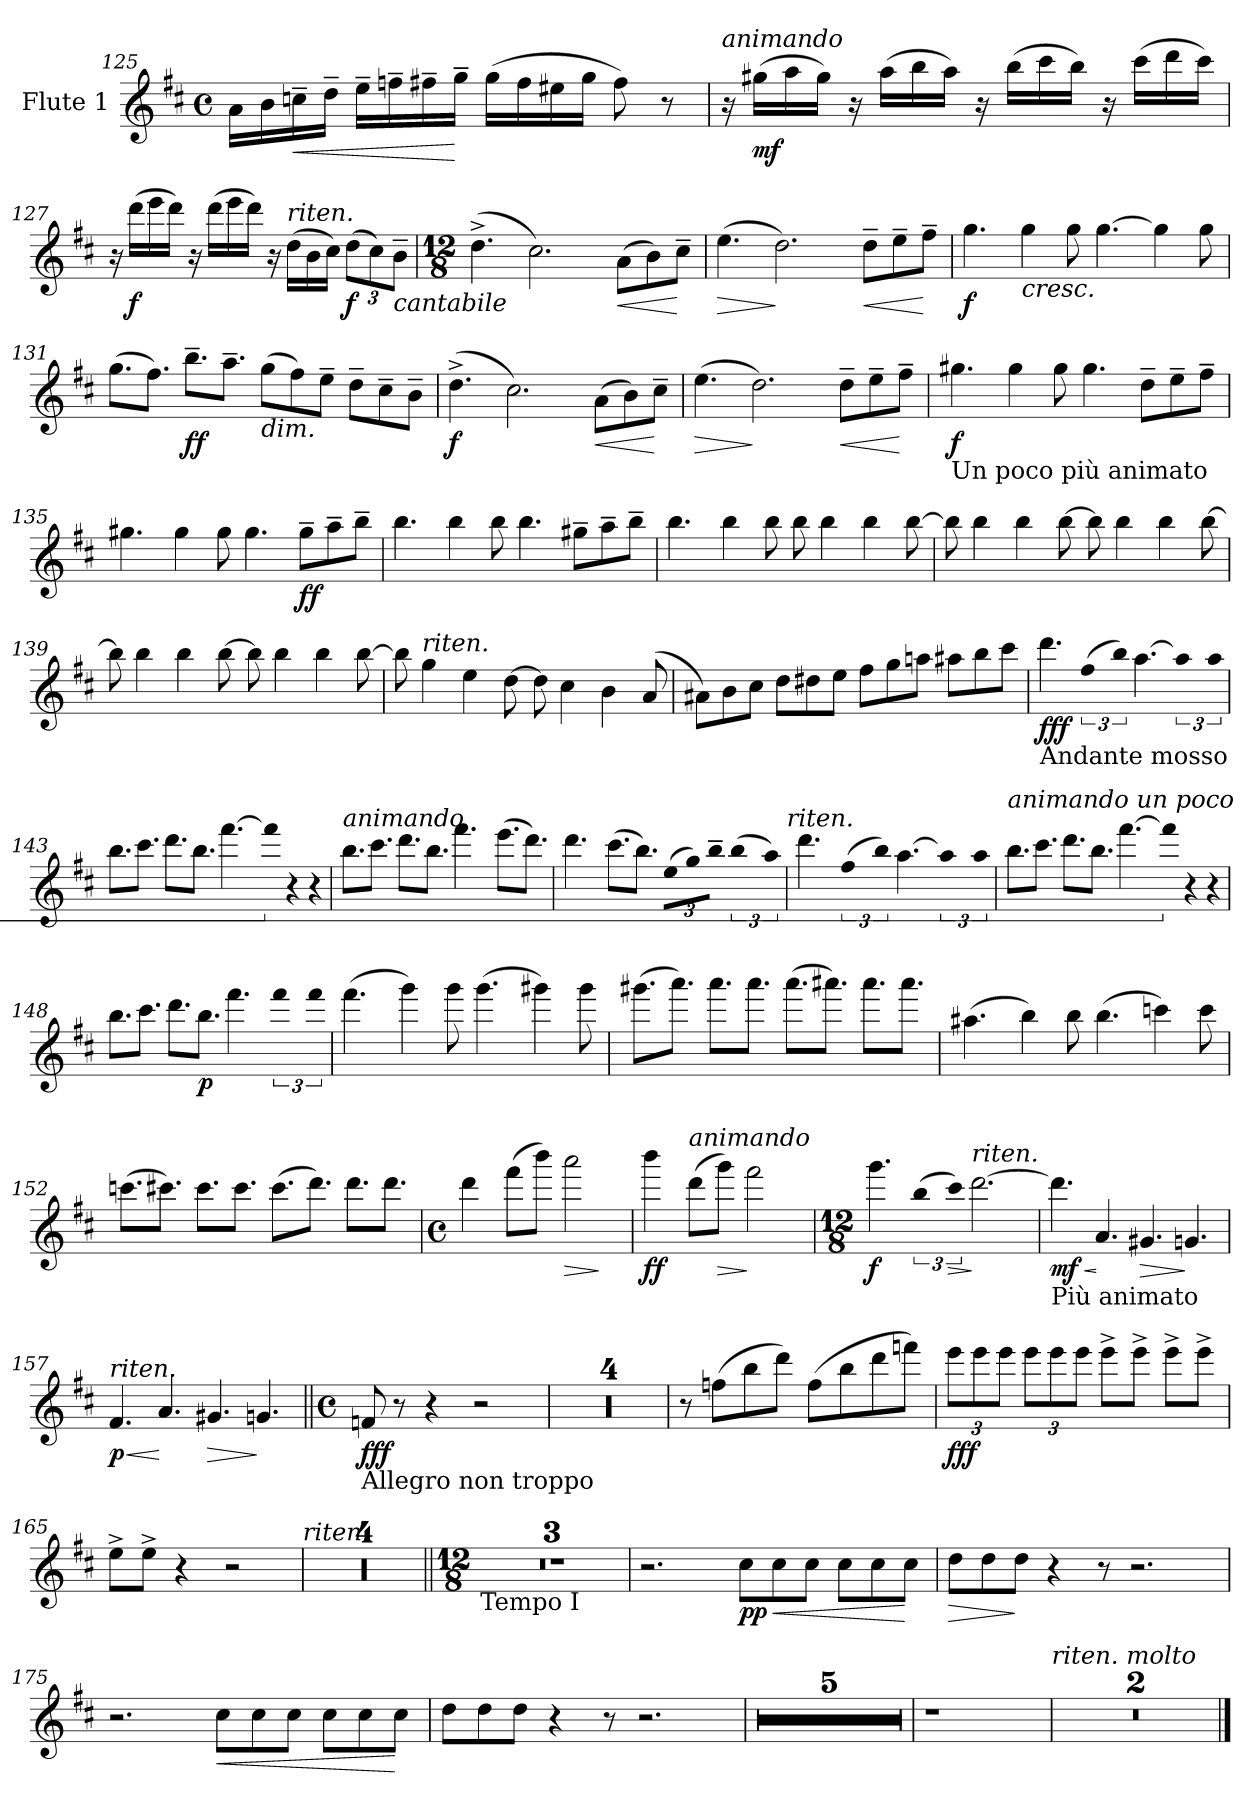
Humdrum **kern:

**kern	**dynam
*part1	*part1
*staff1	*staff1
*I"Flute 1	*
*I'Fl	*
*clefG2	*
*k[f#c#]	*
*M4/4	*
*met(c)	*
=125	=125
16a\LL	.
16b\	.
!	!LO:HP:b
16ccn~\	<
16dd~\JJ	.
16ee~\LL	.
16ffn~\	.
16ff#X~\	.
16gg~\JJ	[
(16gg\LL	.
16ff#\	.
16ee#X\	.
16gg\JJ	.
8ff#\)	.
8r	.
=126	=126
!LO:TX:a:i:t=animando	!
16r	.
(16gg#X\LL	mf
16aa\	.
16gg#\JJ)	.
16r	.
(16aa\LL	.
16bb\	.
16aa\JJ)	.
16r	.
(16bb\LL	.
16ccc#\	.
16bb\JJ)	.
16r	.
(16ccc#\LL	.
16ddd\	.
16ccc#\JJ)	.
=127	=127
16r	.
(16ddd\LL	f
16eee\	.
16ddd\JJ)	.
16r	.
(16ddd\LL	.
16eee\	.
16ddd\JJ)	.
16r	.
!LO:TX:a:i:t=riten.	!
(16dd\LL	.
16b\	.
16cc#\JJ)	.
(12dd\L	f
12cc#\)	.
!LO:TX:b:i:t=cantabile	!
12b~\J	.
=128	=128
*M12/8	*
(4.dd^\	.
2.cc#\)	.
!	!LO:HP:b
(8a\L	<
8b\)	.
8cc#~\J	[
=129	=129
!	!LO:HP:b
(4.ee\	>
2.dd\)	]
!	!LO:HP:b
8dd~\L	<
8ee~\	.
8ff#~\J	[
=130	=130
4.gg\	f
!LO:TX:b:i:t=cresc.	!
4gg\	.
8gg\	.
[4.gg\	.
4gg\]	.
8gg\	.
=131	=131
(8.gg\L	.
8.ff#\J)	.
8.bb~\L	ff
8.aa~\J	.
!LO:TX:b:i:t=dim.	!
(8gg\L	.
8ff#\)	.
8ee~\J	.
8dd~\L	.
8cc#~\	.
8b~\J	.
=132	=132
(4.dd^\	f
2.cc#\)	.
!	!LO:HP:b
(8a\L	<
8b\)	.
8cc#~\J	[
=133	=133
!	!LO:HP:b
(4.ee\	>
2.dd\)	]
!	!LO:HP:b
8dd~\L	<
8ee~\	.
8ff#~\J	[
=134	=134
!LO:TX:b:t=Un poco più animato	!
4.gg#X\	f
4gg#\	.
8gg#\	.
4.gg#\	.
8dd~\L	.
8ee~\	.
8ff#~\J	.
=135	=135
4.gg#X\	.
4gg#\	.
8gg#\	.
4.gg#\	.
8gg#~\L	ff
8aa~\	.
8bb~\J	.
=136	=136
4.bb\	.
4bb\	.
8bb\	.
4.bb\	.
8gg#X~\L	.
8aa~\	.
8bb~\J	.
=137	=137
4.bb\	.
4bb\	.
8bb\	.
8bb\	.
4bb\	.
4bb\	.
[8bb\	.
=138	=138
8bb\]	.
4bb\	.
4bb\	.
[8bb\	.
8bb\]	.
4bb\	.
4bb\	.
[8bb\	.
=139	=139
8bb\]	.
4bb\	.
4bb\	.
[8bb\	.
8bb\]	.
4bb\	.
4bb\	.
[8bb\	.
=140	=140
8bb\]	.
!LO:TX:a:i:t=riten.	!
4gg\	.
4ee\	.
[8dd\	.
8dd\]	.
4cc#\	.
4b\	.
(8a/	.
=141	=141
8a#X\L)	.
8b\	.
8cc#\J	.
8dd\L	.
8dd#X\	.
8ee\J	.
8ff#\L	.
8gg\	.
8aan\J	.
8aa#X\L	.
8bb\	.
8ccc#\J	.
=142	=142
!LO:TX:b:t=Andante mosso	!
!LO:N:vis=4.	!
4ddd\	fff
!LO:N:vis=4	!
(6ff#\	.
!LO:N:vis=8	!
12bb\)	.
!LO:N:vis=4.	!
[4aa\	.
!LO:N:vis=4	!
6aa\]	.
!LO:N:vis=8	!
12aa\	.
=143	=143
!LO:N:vis=8.	!
8bb\L	.
!LO:N:vis=8.	!
8ccc#\J	.
!LO:N:vis=8.	!
8ddd\L	.
!LO:N:vis=8.	!
8bb\J	.
!LO:N:vis=4.	!
[4fff#\	.
!LO:N:vis=8	!
12fff#\]	.
!LO:N:vis=8	!
12r	.
!LO:N:vis=8	!
12r	.
=144	=144
!LO:TX:a:i:t=animando	!
!LO:N:vis=8.	!
8bb\L	.
!LO:N:vis=8.	!
8ccc#\J	.
!LO:N:vis=8.	!
8ddd\L	.
!LO:N:vis=8.	!
8bb\J	.
!LO:N:vis=4.	!
4fff#\	.
!LO:N:vis=8.	!
(8eee\L	.
!LO:N:vis=8.	!
8ddd\J)	.
=145	=145
!LO:N:vis=4.	!
4ddd\	.
!LO:N:vis=8.	!
(8ccc#\L	.
!LO:N:vis=8.	!
8bb\J)	.
!LO:N:vis=8	!
(12ee\L	.
!LO:N:vis=8	!
12gg\)	.
!LO:N:vis=8	!
12bb~\J	.
!LO:N:vis=4	!
(6bb\	.
!LO:N:vis=8	!
12aa\)	.
!LO:TX:a:i:t=riten.	!
=146	=146
!LO:N:vis=4.	!
4ddd\	.
!LO:N:vis=4	!
(6ff#\	.
!LO:N:vis=8	!
12bb\)	.
!LO:N:vis=4.	!
[4aa\	.
!LO:N:vis=4	!
6aa\]	.
!LO:N:vis=8	!
12aa\	.
=147	=147
!LO:TX:a:i:t=animando un poco	!
!LO:N:vis=8.	!
8bb\L	.
!LO:N:vis=8.	!
8ccc#\J	.
!LO:N:vis=8.	!
8ddd\L	.
!LO:N:vis=8.	!
8bb\J	.
!LO:N:vis=4.	!
[4fff#\	.
!LO:N:vis=8	!
12fff#\]	.
!LO:N:vis=8	!
12r	.
!LO:N:vis=8	!
12r	.
=148	=148
!LO:N:vis=8.	!
8bb\L	.
!LO:N:vis=8.	!
8ccc#\J	.
!LO:N:vis=8.	!
8ddd\L	.
!LO:N:vis=8.	!
8bb\J	p
!LO:N:vis=4.	!
4fff#\	.
!LO:N:vis=4	!
6fff#\	.
!LO:N:vis=8	!
12fff#\	.
=149	=149
(4.fff#\	.
4ggg\)	.
8ggg\	.
(4.ggg\	.
4ggg#X\)	.
8ggg#\	.
=150	=150
(8.ggg#X\L	.
8.aaa\J)	.
8.aaa\L	.
8.aaa\J	.
(8.aaa\L	.
8.aaa#X\J)	.
8.aaa#\L	.
8.aaa#\J	.
=151	=151
(4.aa#X\	.
4bb\)	.
8bb\	.
(4.bb\	.
4cccn\)	.
8ccc\	.
=152	=152
(8.cccn\L	.
8.ccc#X\J)	.
8.ccc#\L	.
8.ccc#\J	.
(8.ccc#\L	.
8.ddd\J)	.
8.ddd\L	.
8.ddd\J	.
=153	=153
*M4/4	*
*met(c)	*
*MM72	*
4ddd\	.
(8fff#\L	.
8bbb\J)	.
!	!LO:HP:b
2aaa\	>
.	]
=154	=154
4bbb\	ff
!LO:TX:a:i:t=animando	!
(8ddd\L	.
!	!LO:HP:b
8ggg\J)	>
2fff#\	]
=155	=155
*M12/8	*
!LO:N:vis=4.	!
4ggg\	f
!LO:N:vis=4	!
(6bb\	.
!LO:N:vis=8	!LO:HP:b
12ccc#\)	>
!LO:TX:a:i:t=riten.	!
!LO:N:vis=2.	!
[2ddd\	]
=156	=156
!LO:TX:b:t=Più animato	!
!LO:N:vis=4.	!LO:HP:b
4ddd\]	< mf
!LO:N:vis=4.	!
4a/	[
!LO:N:vis=4.	!LO:HP:b
4g#X/	>
!LO:N:vis=4.	!
4gn/	]
=157	=157
!LO:TX:a:i:t=riten.	!
!LO:N:vis=4.	!LO:HP:b
4f#/	< p
!LO:N:vis=4.	!
4a/	[
!LO:N:vis=4.	!LO:HP:b
4g#X/	>
!LO:N:vis=4.	!
4gn/	]
=158||	=158||
*M4/4	*
*met(c)	*
!LO:TX:b:t=Allegro non troppo	!
8fn/	fff
8r	.
4r	.
2r	.
=159	=159
1r	.
=160	=160
1r	.
=161	=161
1r	.
=162	=162
1r	.
=163	=163
8r	.
(8ffn\L	.
8bb\	.
8ddd\J)	.
(8ff\L	.
8bb\	.
8ddd\	.
8fffn\J)	.
=164	=164
12eee\L	fff
12eee\	.
12eee\J	.
12eee\L	.
12eee\	.
12eee\J	.
8eee^\L	.
8eee^\J	.
8eee^\L	.
8eee^\J	.
=165	=165
8ee^\L	.
8ee^\J	.
4r	.
2r	.
!LO:TX:a:i:t=riten.	!
=166	=166
1r	.
=167	=167
1r	.
=168	=168
1r	.
=169	=169
1r	.
=170||	=170||
*M12/8	*
!LO:TX:b:t=Tempo I	!
1.r	.
=171	=171
1.r	.
=172	=172
1.r	.
=173	=173
2.r	.
8cc#\L	pp
!	!LO:HP:b
8cc#\	<
8cc#\J	.
8cc#\L	.
8cc#\	.
8cc#\J	[
=174	=174
!	!LO:HP:b
8dd\L	>
8dd\	.
8dd\J	]
4r	.
8r	.
2.r	.
=175	=175
2.r	.
!	!LO:HP:b
8cc#\L	<
8cc#\	.
8cc#\J	.
8cc#\L	.
8cc#\	.
8cc#\J	[
=176	=176
8dd\L	.
8dd\	.
8dd\J	.
4r	.
8r	.
2.r	.
=177	=177
1.r	.
=178	=178
1.r	.
=179	=179
1.r	.
=180	=180
1.r	.
=181	=181
1.r	.
=182	=182
1r	.
!LO:TX:a:i:t=riten. molto	!
=183	=183
1.r	.
=184	=184
1.r;<	.
==	==
*-	*-
